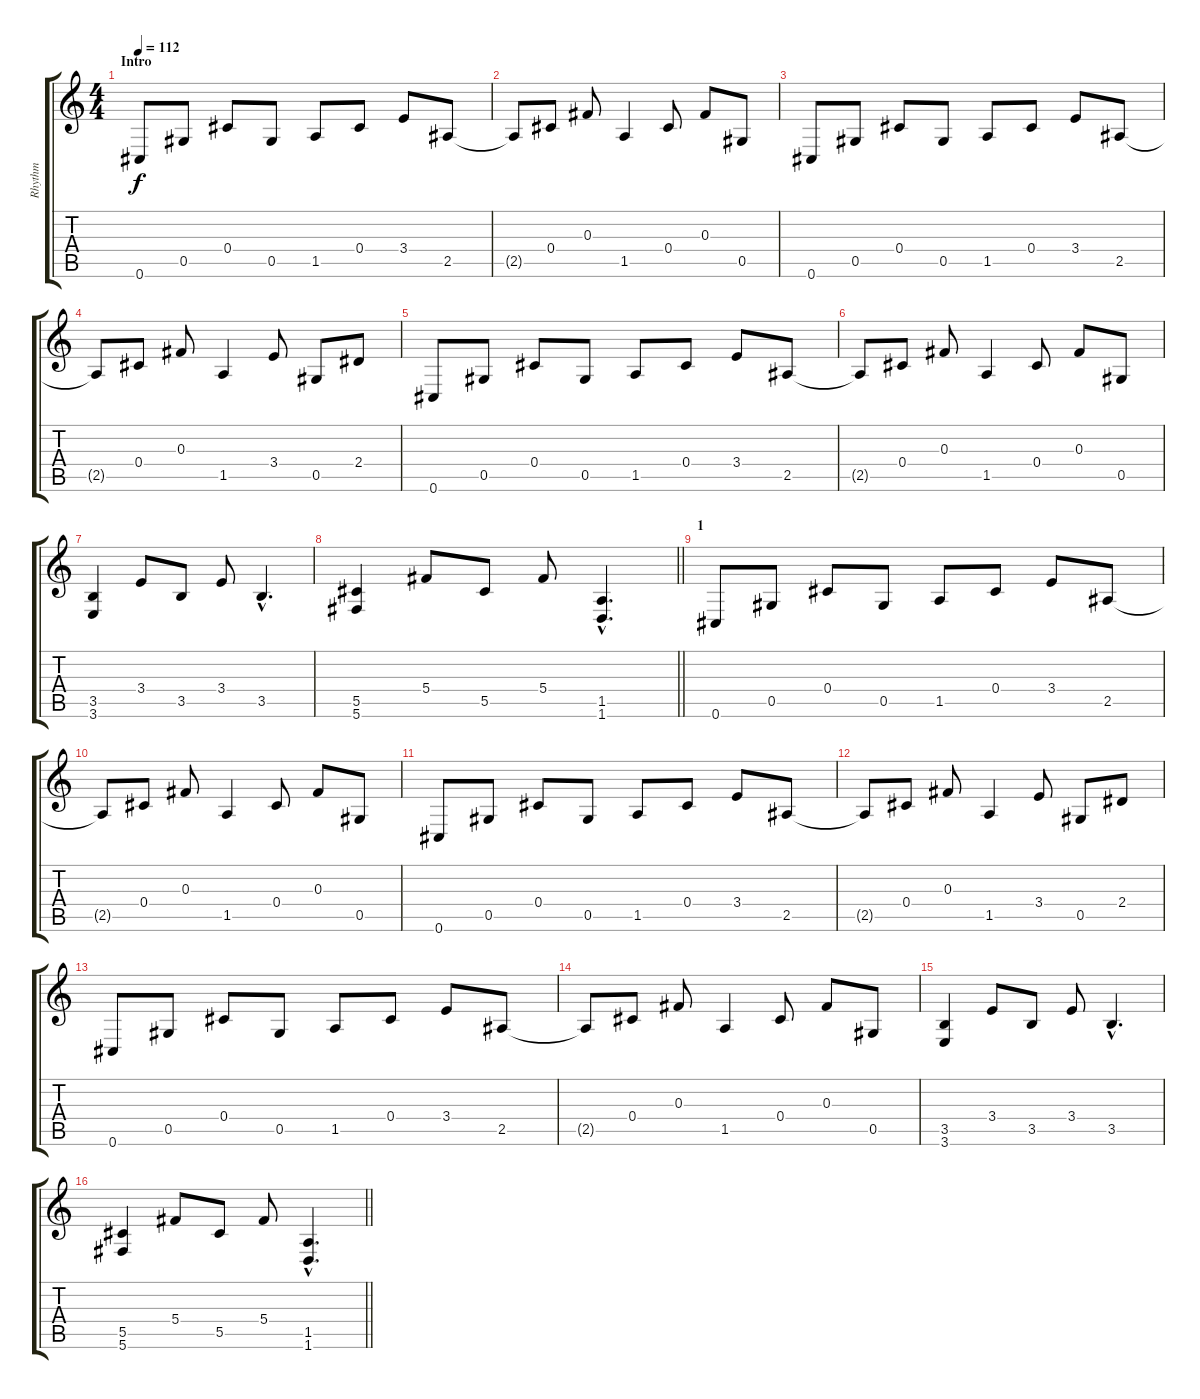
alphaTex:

\track ("Rhythm" "Rhythm") {instrument electricguitarclean}
\staff {score tabs}
\tuning (Eb4 Bb3 Gb3 Db3 Ab2 Db2) {hide}
\ts (4 4)
\section ("" "Intro")
\tempo 112
\clef g2
\ks c
0.6.8{dy f instrument electricguitarclean} 0.5.8 0.4.8 0.5.8 1.5.8 0.4.8 3.4.8 2.5.8 |
2.5{t}.8 0.4.8 0.3.8 1.5.4 0.4.8 0.3.8 0.5.8 |
0.6.8{instrument electricguitarclean} 0.5.8 0.4.8 0.5.8 1.5.8 0.4.8 3.4.8 2.5.8 |
2.5{t}.8 0.4.8 0.3.8 1.5.4 3.4.8 0.5.8 2.4.8 |
0.6.8{instrument electricguitarclean} 0.5.8 0.4.8 0.5.8 1.5.8 0.4.8 3.4.8 2.5.8 |
2.5{t}.8 0.4.8 0.3.8 1.5.4 0.4.8 0.3.8 0.5.8 |
(3.5 3.6).4 3.4.8 3.5.8 3.4.8 3.5{hac}.4{d} |
\barLineRight lightlight
(5.5 5.6).4 5.4.8 5.5.8 5.4.8 (1.5{hac} 1.6{hac}).4{d} |
\section ("" "1")
0.6.8{instrument electricguitarclean} 0.5.8 0.4.8 0.5.8 1.5.8 0.4.8 3.4.8 2.5.8 |
2.5{t}.8 0.4.8 0.3.8 1.5.4 0.4.8 0.3.8 0.5.8 |
0.6.8{instrument electricguitarclean} 0.5.8 0.4.8 0.5.8 1.5.8 0.4.8 3.4.8 2.5.8 |
2.5{t}.8 0.4.8 0.3.8 1.5.4 3.4.8 0.5.8 2.4.8 |
0.6.8{instrument electricguitarclean} 0.5.8 0.4.8 0.5.8 1.5.8 0.4.8 3.4.8 2.5.8 |
2.5{t}.8 0.4.8 0.3.8 1.5.4 0.4.8 0.3.8 0.5.8 |
(3.5 3.6).4 3.4.8 3.5.8 3.4.8 3.5{hac}.4{d} |
\barLineRight lightlight
(5.5 5.6).4 5.4.8 5.5.8 5.4.8 (1.5{hac} 1.6{hac}).4{d}
